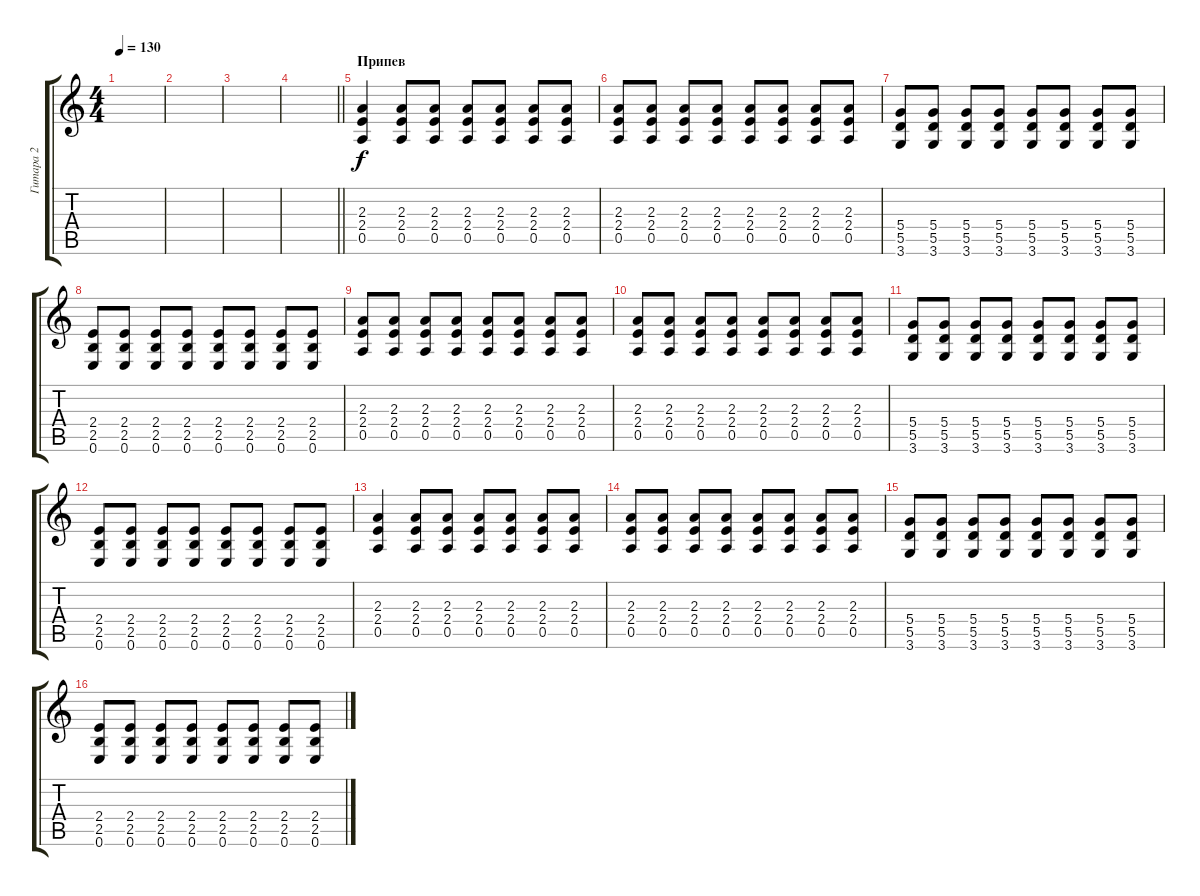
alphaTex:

\track ("Гитара 2" "Гитара 2") {instrument distortionguitar}
\staff {score tabs}
\tuning (E4 B3 G3 D3 A2 E2) {hide}
\ts (4 4)
\tempo 130
\clef g2
\ks c
|
|
|
\barLineRight lightlight
|
\section ("" "Припев")
(2.3 2.4 0.5).4 (2.3 2.4 0.5).8 (2.3 2.4 0.5).8 (2.3 2.4 0.5).8 (2.3 2.4 0.5).8 (2.3 2.4 0.5).8 (2.3 2.4 0.5).8 |
(2.3 2.4 0.5).8 (2.3 2.4 0.5).8 (2.3 2.4 0.5).8 (2.3 2.4 0.5).8 (2.3 2.4 0.5).8 (2.3 2.4 0.5).8 (2.3 2.4 0.5).8 (2.3 2.4 0.5).8 |
(5.4 5.5 3.6).8 (5.4 5.5 3.6).8 (5.4 5.5 3.6).8 (5.4 5.5 3.6).8 (5.4 5.5 3.6).8 (5.4 5.5 3.6).8 (5.4 5.5 3.6).8 (5.4 5.5 3.6).8 |
(2.4 2.5 0.6).8 (2.4 2.5 0.6).8 (2.4 2.5 0.6).8 (2.4 2.5 0.6).8 (2.4 2.5 0.6).8 (2.4 2.5 0.6).8 (2.4 2.5 0.6).8 (2.4 2.5 0.6).8 |
(2.3 2.4 0.5).8 (2.3 2.4 0.5).8 (2.3 2.4 0.5).8 (2.3 2.4 0.5).8 (2.3 2.4 0.5).8 (2.3 2.4 0.5).8 (2.3 2.4 0.5).8 (2.3 2.4 0.5).8 |
(2.3 2.4 0.5).8 (2.3 2.4 0.5).8 (2.3 2.4 0.5).8 (2.3 2.4 0.5).8 (2.3 2.4 0.5).8 (2.3 2.4 0.5).8 (2.3 2.4 0.5).8 (2.3 2.4 0.5).8 |
(5.4 5.5 3.6).8 (5.4 5.5 3.6).8 (5.4 5.5 3.6).8 (5.4 5.5 3.6).8 (5.4 5.5 3.6).8 (5.4 5.5 3.6).8 (5.4 5.5 3.6).8 (5.4 5.5 3.6).8 |
(2.4 2.5 0.6).8 (2.4 2.5 0.6).8 (2.4 2.5 0.6).8 (2.4 2.5 0.6).8 (2.4 2.5 0.6).8 (2.4 2.5 0.6).8 (2.4 2.5 0.6).8 (2.4 2.5 0.6).8 |
(2.3 2.4 0.5).4 (2.3 2.4 0.5).8 (2.3 2.4 0.5).8 (2.3 2.4 0.5).8 (2.3 2.4 0.5).8 (2.3 2.4 0.5).8 (2.3 2.4 0.5).8 |
(2.3 2.4 0.5).8 (2.3 2.4 0.5).8 (2.3 2.4 0.5).8 (2.3 2.4 0.5).8 (2.3 2.4 0.5).8 (2.3 2.4 0.5).8 (2.3 2.4 0.5).8 (2.3 2.4 0.5).8 |
(5.4 5.5 3.6).8 (5.4 5.5 3.6).8 (5.4 5.5 3.6).8 (5.4 5.5 3.6).8 (5.4 5.5 3.6).8 (5.4 5.5 3.6).8 (5.4 5.5 3.6).8 (5.4 5.5 3.6).8 |
(2.4 2.5 0.6).8 (2.4 2.5 0.6).8 (2.4 2.5 0.6).8 (2.4 2.5 0.6).8 (2.4 2.5 0.6).8 (2.4 2.5 0.6).8 (2.4 2.5 0.6).8 (2.4 2.5 0.6).8
